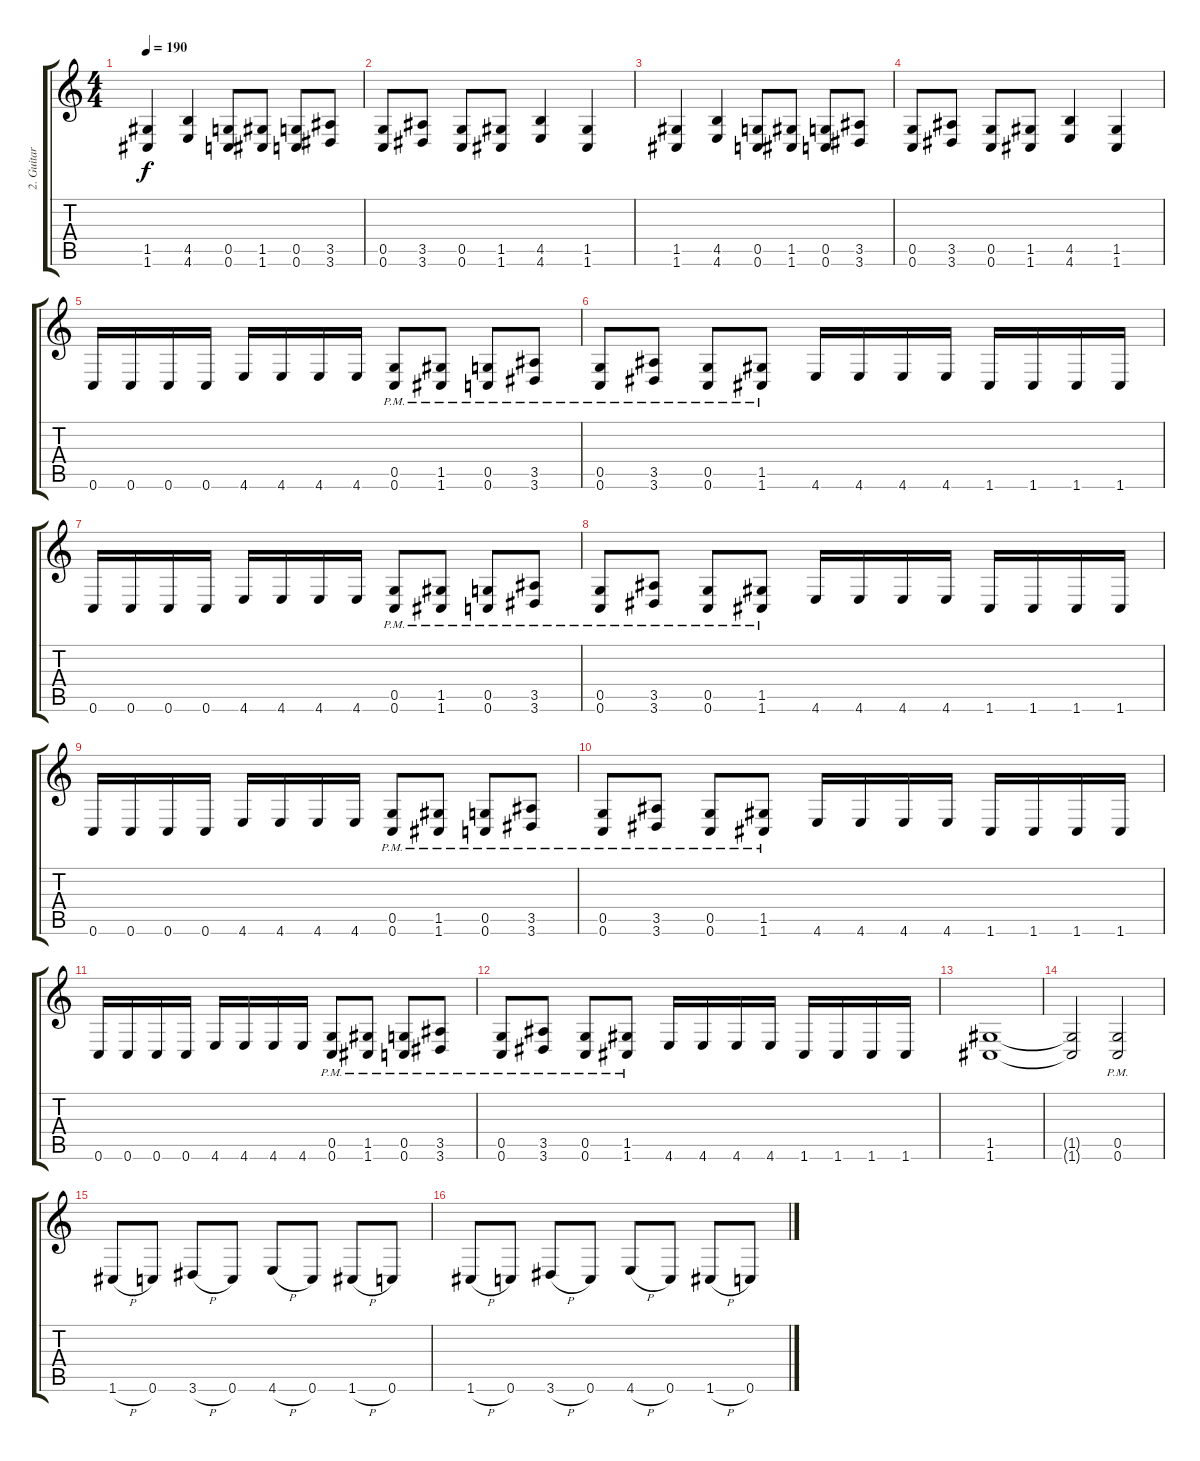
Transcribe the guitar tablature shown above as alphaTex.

\track ("2. Guitar" "2. Guitar") {instrument distortionguitar}
\staff {score tabs}
\tuning (D4 A3 F3 C3 G2 C2) {hide}
\ts (4 4)
\tempo 190
\clef g2
\ks c
(1.5 1.6).4{dy f} (4.5 4.6).4 (0.5 0.6).8 (1.5 1.6).8 (0.5 0.6).8 (3.5 3.6).8 |
(0.5 0.6).8 (3.5 3.6).8 (0.5 0.6).8 (1.5 1.6).8 (4.5 4.6).4 (1.5 1.6).4 |
(1.5 1.6).4 (4.5 4.6).4 (0.5 0.6).8 (1.5 1.6).8 (0.5 0.6).8 (3.5 3.6).8 |
(0.5 0.6).8 (3.5 3.6).8 (0.5 0.6).8 (1.5 1.6).8 (4.5 4.6).4 (1.5 1.6).4 |
0.6.16 0.6.16 0.6.16 0.6.16 4.6.16 4.6.16 4.6.16 4.6.16 (0.5{pm} 0.6{pm}).8 (1.5{pm} 1.6{pm}).8 (0.5{pm} 0.6{pm}).8 (3.5{pm} 3.6{pm}).8 |
(0.5{pm} 0.6{pm}).8 (3.5{pm} 3.6{pm}).8 (0.5{pm} 0.6{pm}).8 (1.5{pm} 1.6{pm}).8 4.6.16 4.6.16 4.6.16 4.6.16 1.6.16 1.6.16 1.6.16 1.6.16 |
0.6.16 0.6.16 0.6.16 0.6.16 4.6.16 4.6.16 4.6.16 4.6.16 (0.5{pm} 0.6{pm}).8 (1.5{pm} 1.6{pm}).8 (0.5{pm} 0.6{pm}).8 (3.5{pm} 3.6{pm}).8 |
(0.5{pm} 0.6{pm}).8 (3.5{pm} 3.6{pm}).8 (0.5{pm} 0.6{pm}).8 (1.5{pm} 1.6{pm}).8 4.6.16 4.6.16 4.6.16 4.6.16 1.6.16 1.6.16 1.6.16 1.6.16 |
0.6.16 0.6.16 0.6.16 0.6.16 4.6.16 4.6.16 4.6.16 4.6.16 (0.5{pm} 0.6{pm}).8 (1.5{pm} 1.6{pm}).8 (0.5{pm} 0.6{pm}).8 (3.5{pm} 3.6{pm}).8 |
(0.5{pm} 0.6{pm}).8 (3.5{pm} 3.6{pm}).8 (0.5{pm} 0.6{pm}).8 (1.5{pm} 1.6{pm}).8 4.6.16 4.6.16 4.6.16 4.6.16 1.6.16 1.6.16 1.6.16 1.6.16 |
0.6.16 0.6.16 0.6.16 0.6.16 4.6.16 4.6.16 4.6.16 4.6.16 (0.5{pm} 0.6{pm}).8 (1.5{pm} 1.6{pm}).8 (0.5{pm} 0.6{pm}).8 (3.5{pm} 3.6{pm}).8 |
(0.5{pm} 0.6{pm}).8 (3.5{pm} 3.6{pm}).8 (0.5{pm} 0.6{pm}).8 (1.5{pm} 1.6{pm}).8 4.6.16 4.6.16 4.6.16 4.6.16 1.6.16 1.6.16 1.6.16 1.6.16 |
(1.5 1.6).1 |
(1.5{t} 1.6{t}).2 (0.5{pm} 0.6{pm}).2 |
1.6{h}.8 0.6.8 3.6{h}.8 0.6.8 4.6{h}.8 0.6.8 1.6{h}.8 0.6.8 |
1.6{h}.8 0.6.8 3.6{h}.8 0.6.8 4.6{h}.8 0.6.8 1.6{h}.8 0.6.8
